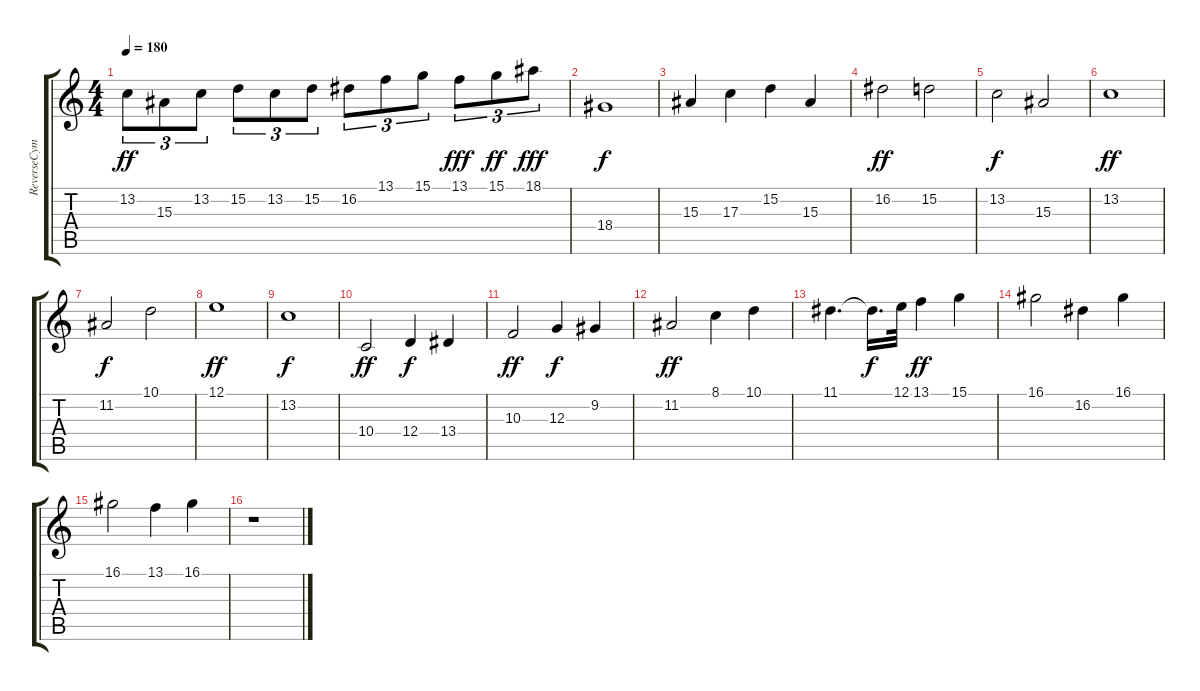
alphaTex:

\track ("ReverseCymbal" "ReverseCym") {instrument reversecymbal}
\staff {score tabs}
\tuning (E4 B3 G3 D3 A2 E2) {hide}
\ts (4 4)
\tempo 180
\clef g2
\ks c
13.2.8{tu (3 2) dy ff} 15.3.8{tu (3 2)} 13.2.8{tu (3 2)} 15.2.8{tu (3 2)} 13.2.8{tu (3 2)} 15.2.8{tu (3 2)} 16.2.8{tu (3 2)} 13.1.8{tu (3 2)} 15.1.8{tu (3 2)} 13.1.8{tu (3 2) dy fff} 15.1.8{tu (3 2) dy ff} 18.1.8{tu (3 2) dy fff} |
18.4.1{dy f} |
15.3.4 17.3.4 15.2.4 15.3.4 |
16.2.2{dy ff} 15.2.2 |
13.2.2{dy f} 15.3.2 |
13.2.1{dy ff} |
11.2.2{dy f} 10.1.2 |
12.1.1{dy ff} |
13.2.1{dy f} |
10.4.2{dy ff} 12.4.4{dy f} 13.4.4 |
10.3.2{dy ff} 12.3.4{dy f} 9.2.4 |
11.2.2{dy ff} 8.1.4 10.1.4 |
11.1.4{d} 11.1{t}.16{d dy f} 12.1.32 13.1.4{dy ff} 15.1.4 |
16.1.2 16.2.4 16.1.4 |
16.1.2 13.1.4 16.1.4 |
r.1
